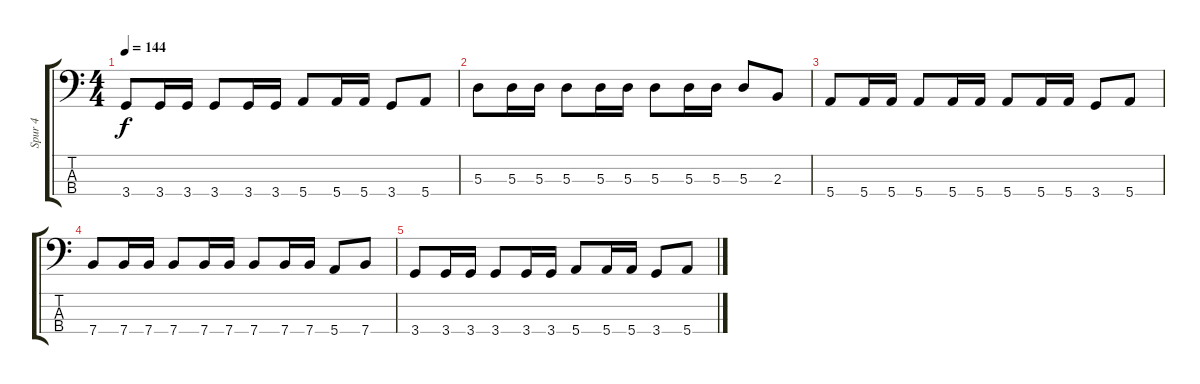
\track ("Spur 4" "Spur 4") {instrument electricbasspick}
\staff {score tabs}
\tuning (G2 D2 A1 E1) {hide}
\ts (4 4)
\tempo 144
\clef f4
\ks c
3.4.8{dy f} 3.4.16 3.4.16 3.4.8 3.4.16 3.4.16 5.4.8 5.4.16 5.4.16 3.4.8 5.4.8 |
5.3.8 5.3.16 5.3.16 5.3.8 5.3.16 5.3.16 5.3.8 5.3.16 5.3.16 5.3.8 2.3.8 |
5.4.8 5.4.16 5.4.16 5.4.8 5.4.16 5.4.16 5.4.8 5.4.16 5.4.16 3.4.8 5.4.8 |
7.4.8 7.4.16 7.4.16 7.4.8 7.4.16 7.4.16 7.4.8 7.4.16 7.4.16 5.4.8 7.4.8 |
3.4.8 3.4.16 3.4.16 3.4.8 3.4.16 3.4.16 5.4.8 5.4.16 5.4.16 3.4.8 5.4.8
